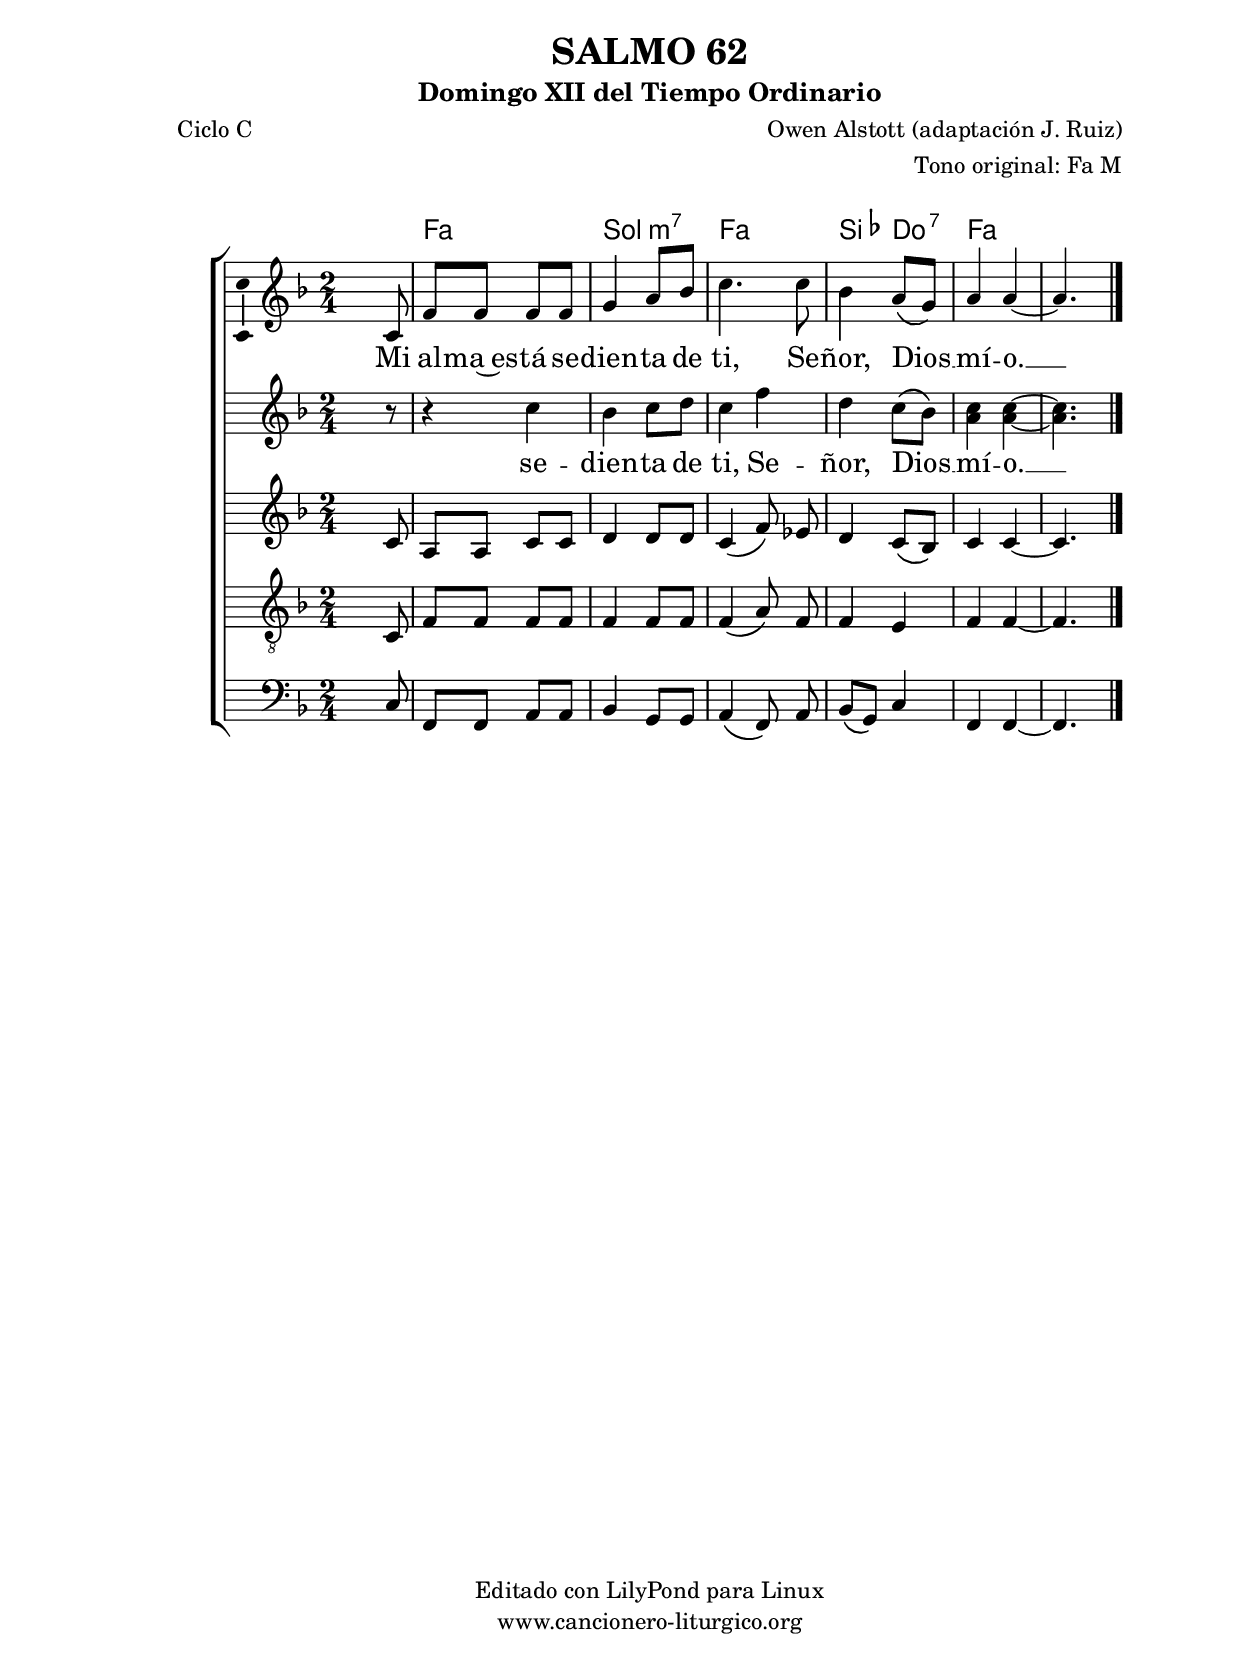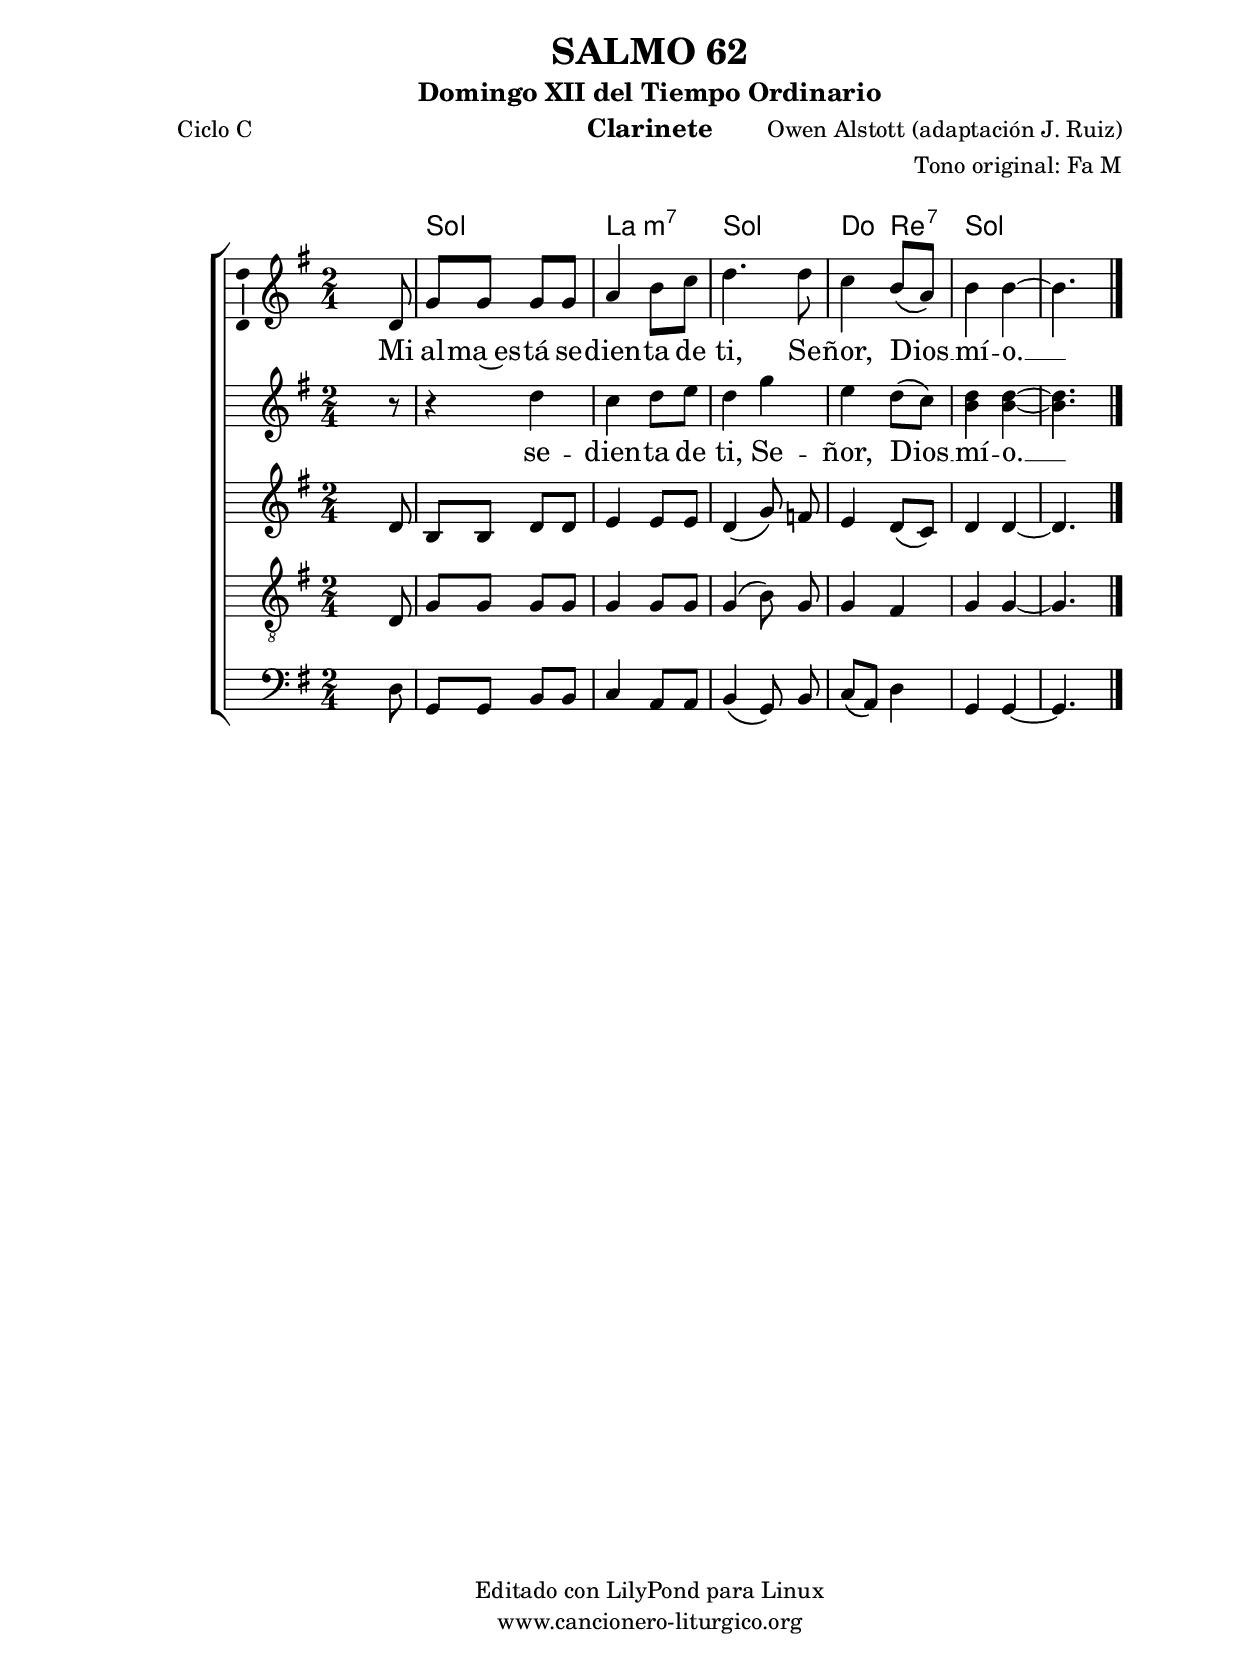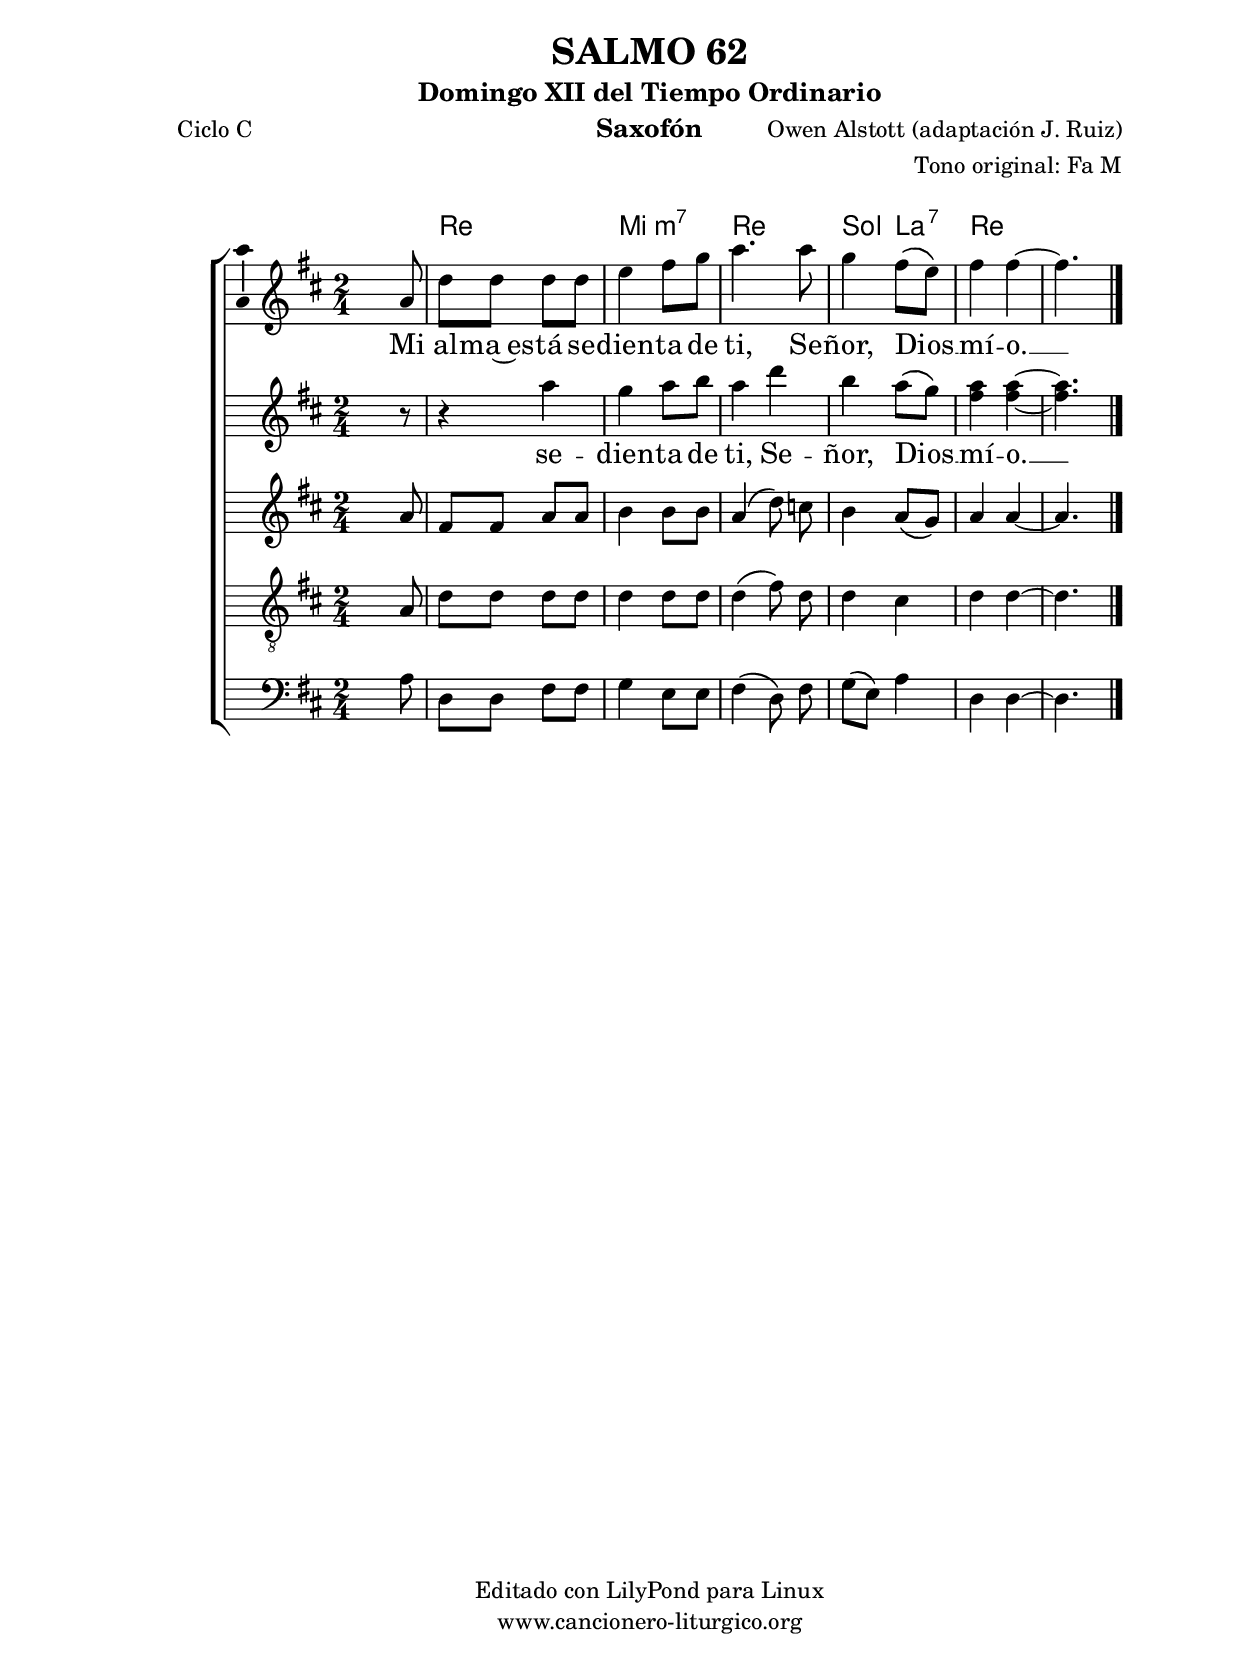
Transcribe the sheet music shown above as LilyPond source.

%
%para convertir .midi en .wav:
%timidity filename.midi -Ow -o finename.wav
%
%
%Para convertir de .wav a .mp3:
%lame -h -m j filename.wav
%
%
%para escuchar el midi:
%timidity nombrefichero.midi
%


%versión de lilypond para la que se ha escrito esta partitura:
\version "2.16.0"

	%Tamaño papel
	#(set-default-paper-size "a4")
	%Tamaño partitura
	#(set-global-staff-size 20)
	%No responde al pulsar sobre una nota
	#(ly:set-option 'point-and-click #f)

%parámetros del encabezamiento:
\header {
	title = "SALMO 62"
	subtitle = "Domingo XII del Tiempo Ordinario"
	composer = "Owen Alstott (adaptación J. Ruiz)"
	poet = "Ciclo C"
	meter = ""
	arranger = "Tono original: Fa M"
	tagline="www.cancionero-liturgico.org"
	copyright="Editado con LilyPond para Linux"
	}

%parámetros asociados al papel:
\paper  {
	oddHeaderMarkup = \markup {\fill-line { \on-the-fly #not-first-page \fromproperty #'header:title \on-the-fly #not-first-page \fromproperty #'header:composer }}
	evenHeaderMarkup = \markup {\fill-line { \fromproperty #'header:composer \fromproperty #'header:title }}
	#(set-paper-size "a4")
	print-page-number = ##f
	first-page-number = 1
	print-first-page-number = ##f
%	head-separation = 3.0 \cm
	top-margin = 2.0 \cm
	bottom-margin = 0.5\cm
%%%	bottom-margin = -1.0\cm
	left-margin = 3.0 \cm
	line-width = 16.0 \cm 
	indent = 8\mm
	interscoreline = 2.\mm
	between-system-space = 15\mm
%	para que las partituras no llenen la hoja:
	ragged-bottom = ##t
%	idem para la última hoja:
	ragged-last-bottom = ##f
%	para que las partituras llenen el ancho del papel:
	ragged-last = ##f
	after-title-space = 2.5 \cm
%page-count=1
%system-count=8

	%Flexible Vertical Spacing
%	markup-markup-spacing =
%	#'((basic-distance . 15) (minimum-distance . 15) (padding . 3))
	markup-system-spacing =
	#'((basic-distance . 15) (minimum-distance . 15) (padding . 3))
	system-system-spacing =
	#'((basic-distance . 15) (minimum-distance . 15) (padding . 3))
	score-system-spacing =
	#'((basic-distance . 15) (minimum-distance . 15) (padding . 5))
%	top-system-spacing = % header
%	#'((basic-distance . 8) (minimum-distance . 0) (padding . 3))
%	top-markup-spacing =
%	#'((basic-distance . 20) (minimum-distance . 20) (padding . 3))
	last-bottom-spacing = % footer
	#'((basic-distance . 5) (minimum-distance . 5) (padding . 3))
%	score-markup-spacing =
%	#'((basic-distance . 16) (minimum-distance . 13) (padding . 3))

	}


%parámetros que afectan a toda la partitura:
global =  {
	%clave de sol (G):
	\clef G
	%armadura:
%	\transpose g f
	\key f \major
	\tempo 4=60
	\set Score.tempoHideNote = ##t
	}


acordes = {
	\italianChords
	\chordmode {
%	\transpose g f
{
s2
f2 g:m7 f bes4 c:7 f2 f
	}
	}
}


melodia = 
%	\transpose g f
{
	\relative c'{
	\time 2/4

s4 s8 c8
f8 f f f
g4 a8 bes
c4. c8
bes4 a8 \(g\)
a4 a~
a4. s8

	\bar "|."
	}
	}


melodiadisc = 
%	\transpose g f
{
	\relative c''{
	\time 2/4

s4 s8 r8
r4 c4
bes4 c8 d
c4 f
d4 c8 \(bes\)
<c a>4 <c a>~
<c a>4. s8

	\bar "|."
	}
	}

melodiados = 
%	\transpose g f
{
	\relative c'{
	\time 2/4

s4 s8 c8
a8 a c c
d4 d8 d
c4 \(f8\) \noBeam ees
d4 c8 \(bes\)
c4 c~
c4. s8

	\bar "|."
	}
	}


melodiatres = 
%	\transpose g f
{
	\relative c{

%clave de fa (F):
%\clef F
\clef "G_8"

	\time 2/4

s4 s8 c8
f8 f f f
f4 f8 f
f4 \(a8\) \noBeam f
f4 e
f4 f~
f4. s8

	\bar "|."
	}
	}

melodiacuatro = 
%	\transpose g f
{
	\relative c{

%clave de fa (F):
\clef F

	\time 2/4

s4 s8 c8
f,8 f a a
bes4 g8 g
a4 \(f8\) \noBeam a
bes8 \(g\) c4
f,4 f~
f4. s8

	\bar "|."
	}
	}


texto = \lyricmode {
Mi al -- ma~es -- tá se -- dien -- ta de ti,
Se -- ñor, Dios __ _ mí -- o. __
	}

textodisc = \lyricmode {
se -- dien -- ta de ti,
Se -- ñor, Dios __ _ mí -- o. __
	}


acordesStaff = \context ChordNames = acordesStaff <<
	\set chordChanges = ##t
	\acordes
	>>


vozStaff = \context Voice = vozStaff
\with {\consists "Ambitus_engraver"}
<<
%	\set Staff.instrumentName = ""
%	\set Staff.shortInstrumentName = ""
%	\set Staff.midiInstrument = #"clarinet"
%	\set Staff.midiInstrument = #"cello"
%	\set Staff.midiInstrument = #"flute"
	\set Staff.midiInstrument = #"electric guitar (jazz)"
%	\set Staff.midiInstrument = #"english horn"
%	\set Staff.midiInstrument = #"violin"
%	\set Staff.midiInstrument = #"glockenspiel"
	\set Staff.midiMinimumVolume = #0.7
	\set Staff.midiMaximumVolume = #0.9
	\global
	\melodia
	>>

vozdiscStaff = \context Voice = vozdiscStaff
<<
%	\set Staff.instrumentName = "Saxofón"
%	\set Staff.shortInstrumentName = "S"
	\override Staff.StaffSymbol #'staff-space = #(magstep -0.35)
	\set Staff.midiInstrument = #"violin"
	\set Staff.midiMinimumVolume = #0.4
	\set Staff.midiMaximumVolume = #0.5
%Cambio tono para saxofón (DESDE tono de clarinete)
%El segundo comando escribe la partitura en el tono del saxofón
%El primer comando hace que el fichero midi, a pesar de lo anterior, suene en el mismo tono que el resto de la partitura
%%%%%\transposition f'
%%%%%\transpose d a,
{
	\global
	\melodiadisc
}
	>>

vozdosStaff = \context Voice = vozdosStaff
<<
%	\set Staff.instrumentName = "Clarinete 1"
%	\set Staff.shortInstrumentName = "C1"
	\override Staff.StaffSymbol #'staff-space = #(magstep -0.35)
	\set Staff.midiInstrument = #"english horn"
	\set Staff.midiMinimumVolume = #0.4
	\set Staff.midiMaximumVolume = #0.5
	\global
	\melodiados
	>>

voztresStaff = \context Voice = voztresStaff
<<
%	\set Staff.instrumentName = "Clarinete 2"
%	\set Staff.shortInstrumentName = "C2"
	\override Staff.StaffSymbol #'staff-space = #(magstep -0.35)
	\set Staff.midiInstrument = #"violin"
	\set Staff.midiMinimumVolume = #0.4
	\set Staff.midiMaximumVolume = #0.5
	\global
	\melodiatres
	>>

vozcuatroStaff = \context Voice = vozcuatroStaff
<<
%	\set Staff.instrumentName = "Bajo"
%	\set Staff.shortInstrumentName = "B"
	\override Staff.StaffSymbol #'staff-space = #(magstep -0.35)
	\set Staff.midiInstrument = #"electric bass (finger)"
	\set Staff.midiMinimumVolume = #0.9
	\set Staff.midiMaximumVolume = #0.9
	\global
	\relative c' \melodiacuatro
	>>

textoStaff = \context Lyrics = textoStaff <<
	\lyricsto vozStaff \texto
	>>

textodiscStaff = \context Lyrics = textodiscStaff <<
	\lyricsto vozdiscStaff \textodisc
	>>


\book {
	\score {
		\context ChoirStaff {
%			\override StaffGroup.SystemStartBracket #'collapse-height = #1
%			\override Score.SystemStartBar #'collapse-height = #1
			<<
			\acordesStaff
			\vozStaff
			\textoStaff
			\vozdiscStaff
			\textodiscStaff
			\vozdosStaff
			\voztresStaff
			\vozcuatroStaff
			>>
			}
		\layout {
	    		\context {
				\Lyrics
				\override LyricText #'font-size = #2
				}
	   		 \context {
				\Score
				%fontSize = #3
				\override StaffSymbol #'staff-space = #(magstep +3)
				%\override Beam #'thickness = #0.55
				%\override SpacingSpanner #'spacing-increment = #1.0
				%\override Slur #'height-limit = #1.5
				}
			}
		}
	\score {
		\unfoldRepeats
		\context ChoirStaff {
			<<
			\acordesStaff
			\vozStaff
			\vozdiscStaff
			\vozdosStaff
			\voztresStaff
			\vozcuatroStaff
			>>
			}
		\midi {
	  		\context {
	  			\Score
				tempoWholesPerMinute = #(ly:make-moment 70 4)
				}
			}
		}
	}

%Partitura para clarinete
#(define output-suffix "C")
\book {
	\header{
		instrument = "Clarinete"
		}
	\score {
		\context ChoirStaff {
%			\override StaffGroup.SystemStartBracket #'collapse-height = #1
%			\override Score.SystemStartBar #'collapse-height = #1
\transpose c d
			<<
			\acordesStaff
			\vozStaff
			\textoStaff
			\vozdiscStaff
			\textodiscStaff
			\vozdosStaff
			\voztresStaff
			\vozcuatroStaff
			>>
			}
		\layout {
	    		\context {
				\Lyrics
				\override LyricText #'font-size = #2
				}
	   		 \context {
				\Score
				%fontSize = #3
				\override StaffSymbol #'staff-space = #(magstep +3)
				%\override Beam #'thickness = #0.55
				%\override SpacingSpanner #'spacing-increment = #1.0
				%\override Slur #'height-limit = #1.5
				}
			}
		}
	}

%Partitura para saxofón
#(define output-suffix "S")
\book {
	\header{
		instrument = "Saxofón"
		}
	\score {
		\context ChoirStaff {
%			\override StaffGroup.SystemStartBracket #'collapse-height = #1
%			\override Score.SystemStartBar #'collapse-height = #1
\transpose c a
			<<
			\acordesStaff
			\vozStaff
			\textoStaff
			\vozdiscStaff
			\textodiscStaff
			\vozdosStaff
			\voztresStaff
			\vozcuatroStaff
			>>
			}
		\layout {
	    		\context {
				\Lyrics
				\override LyricText #'font-size = #2
				}
	   		 \context {
				\Score
				%fontSize = #3
				\override StaffSymbol #'staff-space = #(magstep +3)
				%\override Beam #'thickness = #0.55
				%\override SpacingSpanner #'spacing-increment = #1.0
				%\override Slur #'height-limit = #1.5
				}
			}
		}
	}

